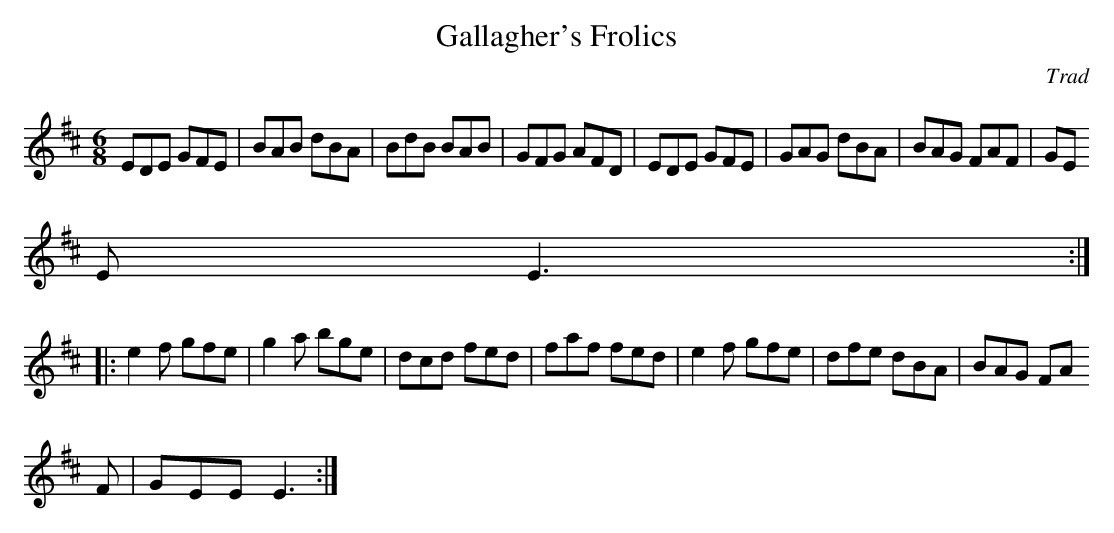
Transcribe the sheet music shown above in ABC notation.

X:1
T:Gallagher's Frolics
C:Trad
M:6/8
L:1/8
K:D
EDE GFE | BAB dBA | BdB BAB | GFG AFD | EDE GFE | GAG dBA | BAG FAF | GE
E E3 :|
|: e2 f gfe | g2 a bge | dcd fed | faf fed | e2 f gfe | dfe dBA | BAG FA
F | GEE E3 :|
